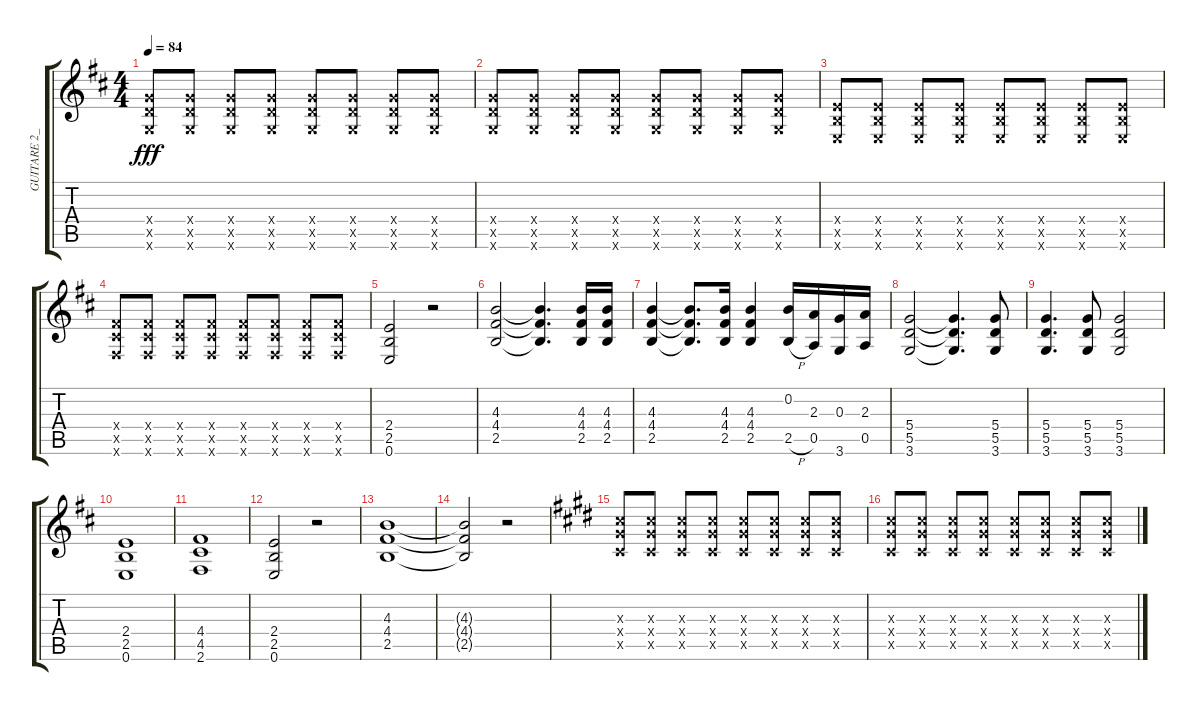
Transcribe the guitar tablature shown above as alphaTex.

\track ("GUITARE 2_1" "GUITARE 2_") {instrument overdrivenguitar}
\staff {score tabs}
\tuning (E4 B3 G3 D3 A2 E2) {hide}
\ts (4 4)
\tempo 84
\clef g2
\ks d
(5.4{x} 5.5{x} 3.6{x}).8{dy fff} (5.4{x} 5.5{x} 3.6{x}).8 (5.4{x} 5.5{x} 3.6{x}).8 (5.4{x} 5.5{x} 3.6{x}).8 (5.4{x} 5.5{x} 3.6{x}).8 (5.4{x} 5.5{x} 3.6{x}).8 (5.4{x} 5.5{x} 3.6{x}).8 (5.4{x} 5.5{x} 3.6{x}).8 |
(5.4{x} 5.5{x} 3.6{x}).8 (5.4{x} 5.5{x} 3.6{x}).8 (5.4{x} 5.5{x} 3.6{x}).8 (5.4{x} 5.5{x} 3.6{x}).8 (5.4{x} 5.5{x} 3.6{x}).8 (5.4{x} 5.5{x} 3.6{x}).8 (5.4{x} 5.5{x} 3.6{x}).8 (5.4{x} 5.5{x} 3.6{x}).8 |
(2.4{x} 2.5{x} 0.6{x}).8 (2.4{x} 2.5{x} 0.6{x}).8 (2.4{x} 2.5{x} 0.6{x}).8 (2.4{x} 2.5{x} 0.6{x}).8 (2.4{x} 2.5{x} 0.6{x}).8 (2.4{x} 2.5{x} 0.6{x}).8 (2.4{x} 2.5{x} 0.6{x}).8 (2.4{x} 2.5{x} 0.6{x}).8 |
(4.4{x} 4.5{x} 2.6{x}).8 (4.4{x} 4.5{x} 2.6{x}).8 (4.4{x} 4.5{x} 2.6{x}).8 (4.4{x} 4.5{x} 2.6{x}).8 (4.4{x} 4.5{x} 2.6{x}).8 (4.4{x} 4.5{x} 2.6{x}).8 (4.4{x} 4.5{x} 2.6{x}).8 (4.4{x} 4.5{x} 2.6{x}).8 |
(2.4 2.5 0.6).2 r.2 |
(4.3 4.4 2.5).2 (4.3{t} 4.4{t} 2.5{t}).4{d} (4.3 4.4 2.5).16 (4.3 4.4 2.5).16 |
(4.3 4.4 2.5).4 (4.3{t} 4.4{t} 2.5{t}).8{d} (4.3 4.4 2.5).16 (4.3 4.4 2.5).4 (0.2 2.5{h}).16 (2.3 0.5).16 (0.3 3.6).16 (2.3 0.5).16 |
(5.4 5.5 3.6).2 (5.4{t} 5.5{t} 3.6{t}).4{d} (5.4 5.5 3.6).8 |
(5.4 5.5 3.6).4{d} (5.4 5.5 3.6).8 (5.4 5.5 3.6).2 |
(2.4 2.5 0.6).1 |
(4.4 4.5 2.6).1 |
(2.4 2.5 0.6).2 r.2 |
(4.3 4.4 2.5).1 |
(4.3{t} 4.4{t} 2.5{t}).2 r.2 |
\ks e
(6.3{x} 6.4{x} 4.5{x}).8 (6.3{x} 6.4{x} 4.5{x}).8 (6.3{x} 6.4{x} 4.5{x}).8 (6.3{x} 6.4{x} 4.5{x}).8 (6.3{x} 6.4{x} 4.5{x}).8 (6.3{x} 6.4{x} 4.5{x}).8 (6.3{x} 6.4{x} 4.5{x}).8 (6.3{x} 6.4{x} 4.5{x}).8 |
(6.3{x} 6.4{x} 4.5{x}).8 (6.3{x} 6.4{x} 4.5{x}).8 (6.3{x} 6.4{x} 4.5{x}).8 (6.3{x} 6.4{x} 4.5{x}).8 (6.3{x} 6.4{x} 4.5{x}).8 (6.3{x} 6.4{x} 4.5{x}).8 (6.3{x} 6.4{x} 4.5{x}).8 (6.3{x} 6.4{x} 4.5{x}).8
